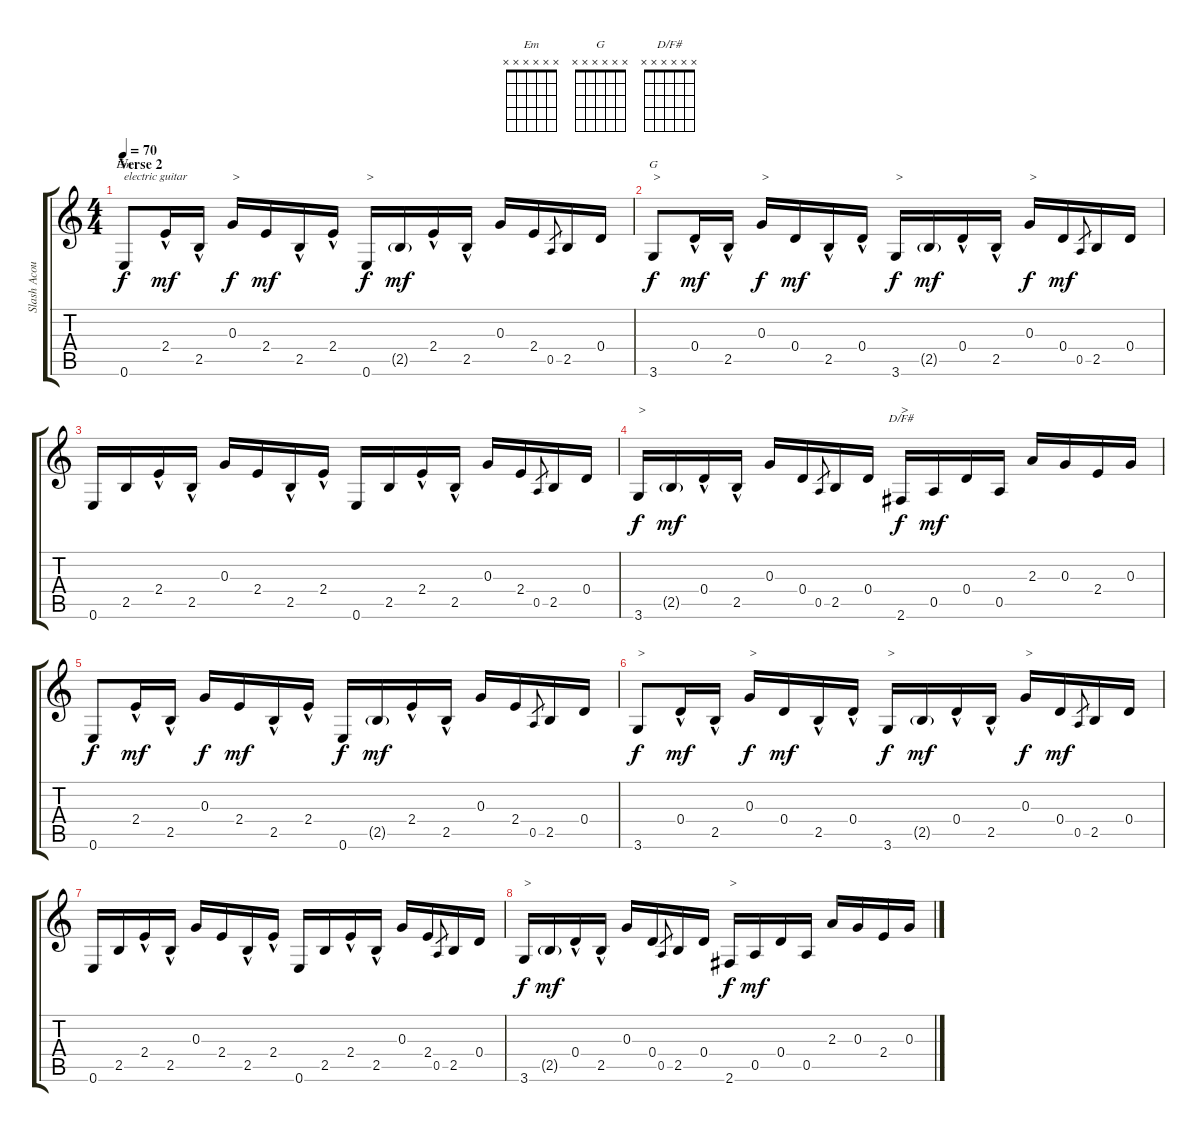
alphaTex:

\track ("Slash Acoustic " "Slash Acou") {instrument acousticguitarsteel}
\staff {score tabs}
\tuning (E4 B3 G3 D3 A2 E2) {hide}
\chord ("Em" x x x x x x) {firstfret 0}
\chord ("G" x x x x x x) {firstfret 0}
\chord ("D/F#" x x x x x x) {firstfret 0}
\ts (4 4)
\section ("" "Verse 2")
\tempo 70
\clef g2
\ks c
0.6.8{ch "Em" txt "electric guitar" dy f instrument acousticguitarsteel} 2.4{hac}.16{dy mf} 2.5{hac}.16 0.3.16{txt ">" dy f} 2.4.16{dy mf} 2.5{hac}.16 2.4{hac}.16 0.6.16{txt ">" dy f} 2.5{g}.16{dy mf} 2.4{hac}.16 2.5{hac}.16 0.3.16 2.4.16 0.5.8{gr} 2.5.16 0.4.16 |
3.6.8{ch "G" txt ">" dy f} 0.4{hac}.16{dy mf} 2.5{hac}.16 0.3.16{txt ">" dy f} 0.4.16{dy mf} 2.5{hac}.16 0.4{hac}.16 3.6.16{txt ">" dy f} 2.5{g}.16{dy mf} 0.4{hac}.16 2.5{hac}.16 0.3.16{txt ">" dy f} 0.4.16{dy mf} 0.5.8{gr} 2.5.16 0.4.16 |
0.6.16 2.5.16 2.4{hac}.16 2.5{hac}.16 0.3.16 2.4.16 2.5{hac}.16 2.4{hac}.16 0.6.16 2.5.16 2.4{hac}.16 2.5{hac}.16 0.3.16 2.4.16 0.5.8{gr} 2.5.16 0.4.16 |
3.6.16{txt ">" dy f} 2.5{g}.16{dy mf} 0.4{hac}.16 2.5{hac}.16 0.3.16 0.4.16 0.5.8{gr} 2.5.16 0.4.16 2.6.16{ch "D/F#" txt ">" dy f} 0.5.16{dy mf} 0.4.16 0.5.16 2.3.16 0.3.16 2.4.16 0.3.16 |
0.6.8{dy f} 2.4{hac}.16{dy mf} 2.5{hac}.16 0.3.16{dy f} 2.4.16{dy mf} 2.5{hac}.16 2.4{hac}.16 0.6.16{dy f} 2.5{g}.16{dy mf} 2.4{hac}.16 2.5{hac}.16 0.3.16 2.4.16 0.5.8{gr} 2.5.16 0.4.16 |
3.6.8{txt ">" dy f} 0.4{hac}.16{dy mf} 2.5{hac}.16 0.3.16{txt ">" dy f} 0.4.16{dy mf} 2.5{hac}.16 0.4{hac}.16 3.6.16{txt ">" dy f} 2.5{g}.16{dy mf} 0.4{hac}.16 2.5{hac}.16 0.3.16{txt ">" dy f} 0.4.16{dy mf} 0.5.8{gr} 2.5.16 0.4.16 |
0.6.16 2.5.16 2.4{hac}.16 2.5{hac}.16 0.3.16 2.4.16 2.5{hac}.16 2.4{hac}.16 0.6.16 2.5.16 2.4{hac}.16 2.5{hac}.16 0.3.16 2.4.16 0.5.8{gr} 2.5.16 0.4.16 |
3.6.16{txt ">" dy f} 2.5{g}.16{dy mf} 0.4{hac}.16 2.5{hac}.16 0.3.16 0.4.16 0.5.8{gr} 2.5.16 0.4.16 2.6.16{txt ">" dy f} 0.5.16{dy mf} 0.4.16 0.5.16 2.3.16 0.3.16 2.4.16 0.3.16
